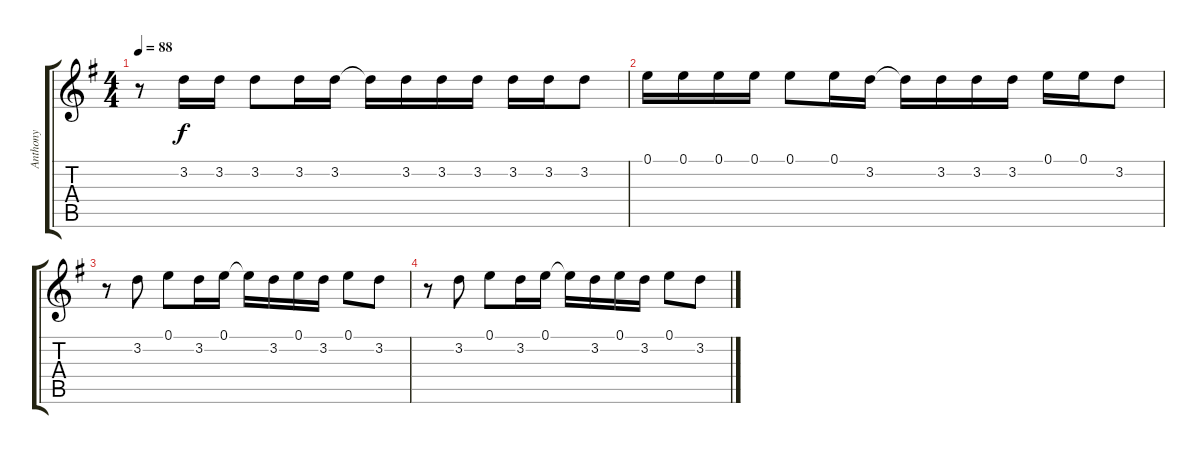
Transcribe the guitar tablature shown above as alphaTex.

\track ("Anthony" "Anthony") {instrument distortionguitar}
\staff {score tabs}
\tuning (E4 B3 G3 D3 A2 E2) {hide}
\ts (4 4)
\tempo 88
\clef g2
\ks g
r.8{dy f} 3.2.16 3.2.16 3.2.8 3.2.16 3.2.16 3.2{t}.16 3.2.16 3.2.16 3.2.16 3.2.16 3.2.16 3.2.8 |
0.1.16 0.1.16 0.1.16 0.1.16 0.1.8 0.1.16 3.2.16 3.2{t}.16 3.2.16 3.2.16 3.2.16 0.1.16 0.1.16 3.2.8 |
r.8 3.2.8 0.1.8 3.2.16 0.1.16 0.1{t}.16 3.2.16 0.1.16 3.2.16 0.1.8 3.2.8 |
r.8 3.2.8 0.1.8 3.2.16 0.1.16 0.1{t}.16 3.2.16 0.1.16 3.2.16 0.1.8 3.2.8
